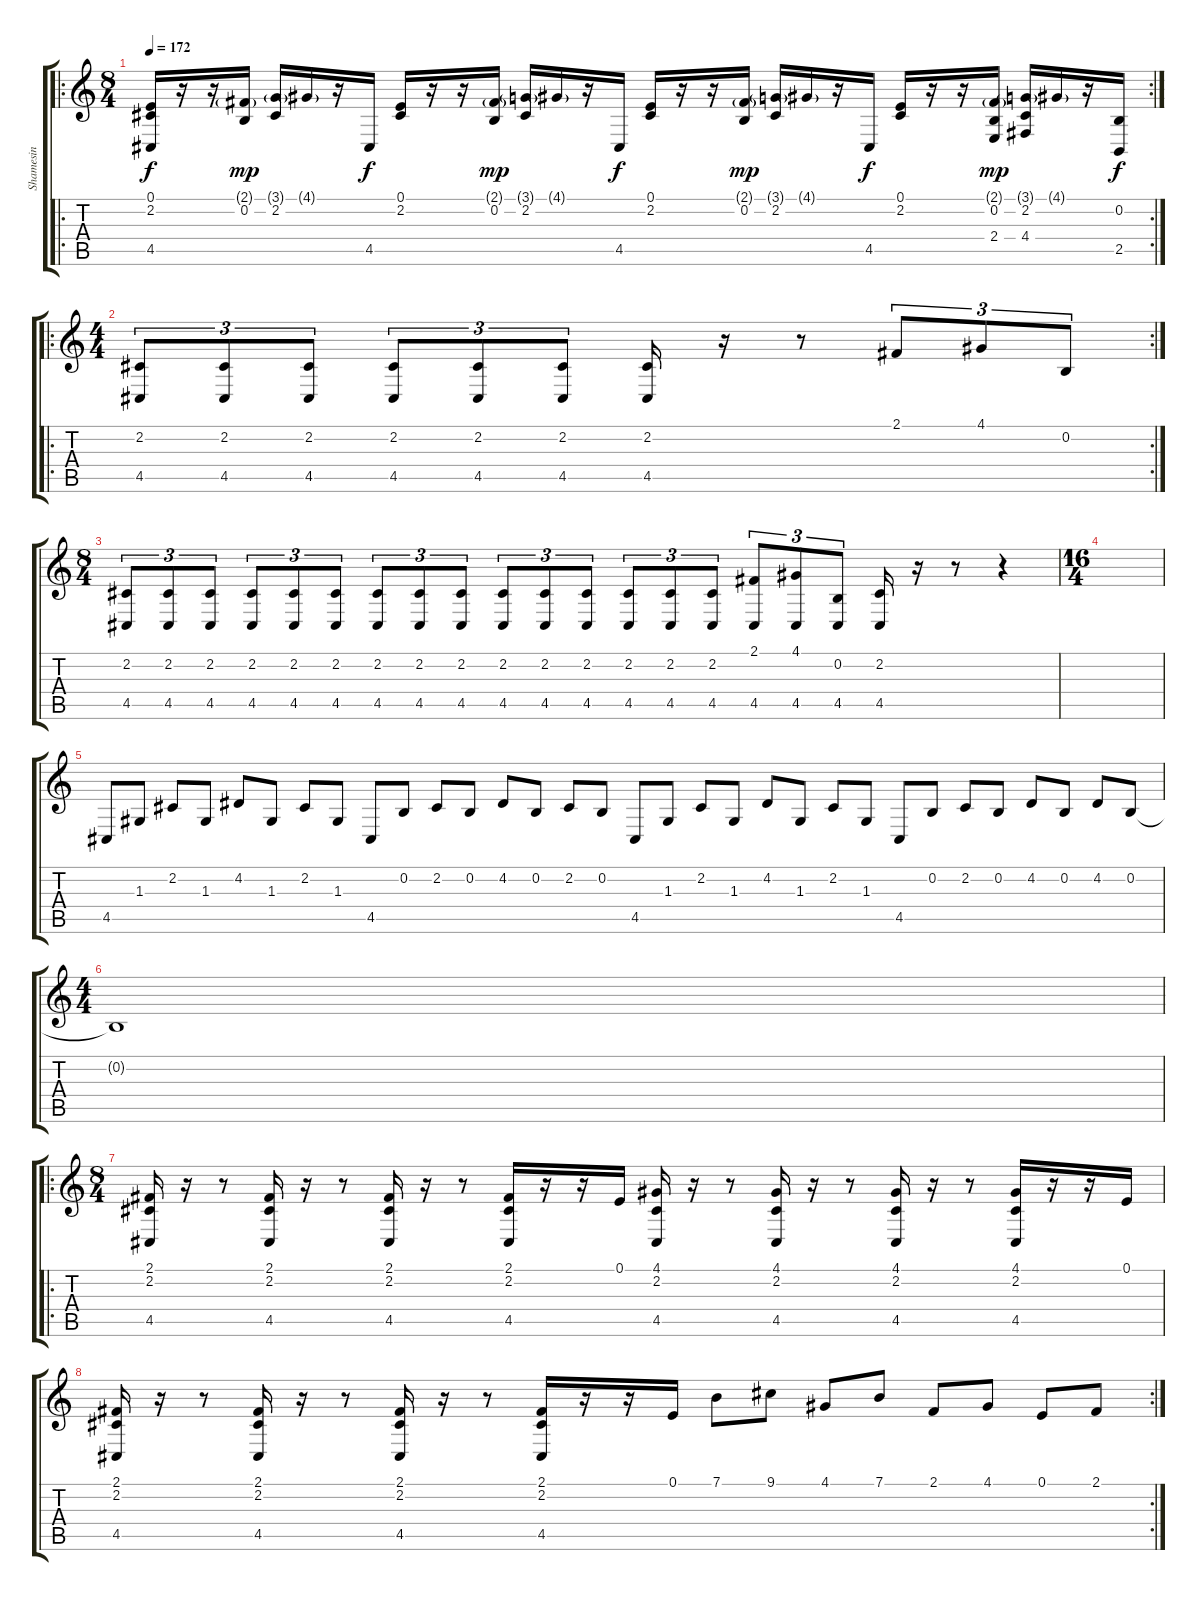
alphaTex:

\track ("Shamesin" "Shamesin") {instrument shamisen}
\staff {score tabs}
\tuning (E4 B3 G3 D3 A2 E2) {hide}
\ro
\rc 2
\ts (8 4)
\tempo 172
\clef g2
\ks c
(0.1 2.2 4.5).16{dy f} r.16 r.16 (2.1{g} 0.2).16{dy mp} (3.1{g} 2.2).16 4.1{g}.16 r.16 4.5.16{dy f} (0.1 2.2).16 r.16 r.16 (2.1{g} 0.2).16{dy mp} (3.1{g} 2.2).16 4.1{g}.16 r.16 4.5.16{dy f} (0.1 2.2).16 r.16 r.16 (2.1{g} 0.2).16{dy mp} (3.1{g} 2.2).16 4.1{g}.16 r.16 4.5.16{dy f} (0.1 2.2).16 r.16 r.16 (2.1{g} 0.2 2.4).16{dy mp} (3.1{g} 2.2 4.4).16 4.1{g}.16 r.16 (0.2 2.5).16{dy f} |
\ro
\rc 2
\ts (4 4)
(2.2 4.5).8{tu (3 2)} (2.2 4.5).8{tu (3 2)} (2.2 4.5).8{tu (3 2)} (2.2 4.5).8{tu (3 2)} (2.2 4.5).8{tu (3 2)} (2.2 4.5).8{tu (3 2)} (2.2 4.5).16 r.16 r.8 2.1.8{tu (3 2)} 4.1.8{tu (3 2)} 0.2.8{tu (3 2)} |
\ts (8 4)
(2.2 4.5).8{tu (3 2)} (2.2 4.5).8{tu (3 2)} (2.2 4.5).8{tu (3 2)} (2.2 4.5).8{tu (3 2)} (2.2 4.5).8{tu (3 2)} (2.2 4.5).8{tu (3 2)} (2.2 4.5).8{tu (3 2)} (2.2 4.5).8{tu (3 2)} (2.2 4.5).8{tu (3 2)} (2.2 4.5).8{tu (3 2)} (2.2 4.5).8{tu (3 2)} (2.2 4.5).8{tu (3 2)} (2.2 4.5).8{tu (3 2)} (2.2 4.5).8{tu (3 2)} (2.2 4.5).8{tu (3 2)} (2.1 4.5).8{tu (3 2)} (4.1 4.5).8{tu (3 2)} (0.2 4.5).8{tu (3 2)} (2.2 4.5).16 r.16 r.8 r.4 |
\ts (16 4)
|
4.5.8 1.3.8 2.2.8 1.3.8 4.2.8 1.3.8 2.2.8 1.3.8 4.5.8 0.2.8 2.2.8 0.2.8 4.2.8 0.2.8 2.2.8 0.2.8 4.5.8 1.3.8 2.2.8 1.3.8 4.2.8 1.3.8 2.2.8 1.3.8 4.5.8 0.2.8 2.2.8 0.2.8 4.2.8 0.2.8 4.2.8 0.2.8 |
\ts (4 4)
0.2{t}.1 |
\ro
\ts (8 4)
(2.1 2.2 4.5).16 r.16 r.8 (2.1 2.2 4.5).16 r.16 r.8 (2.1 2.2 4.5).16 r.16 r.8 (2.1 2.2 4.5).16 r.16 r.16 0.1.16 (4.1 2.2 4.5).16 r.16 r.8 (4.1 2.2 4.5).16 r.16 r.8 (4.1 2.2 4.5).16 r.16 r.8 (4.1 2.2 4.5).16 r.16 r.16 0.1.16 |
\rc 2
(2.1 2.2 4.5).16 r.16 r.8 (2.1 2.2 4.5).16 r.16 r.8 (2.1 2.2 4.5).16 r.16 r.8 (2.1 2.2 4.5).16 r.16 r.16 0.1.16 7.1.8 9.1.8 4.1.8 7.1.8 2.1.8 4.1.8 0.1.8 2.1.8
